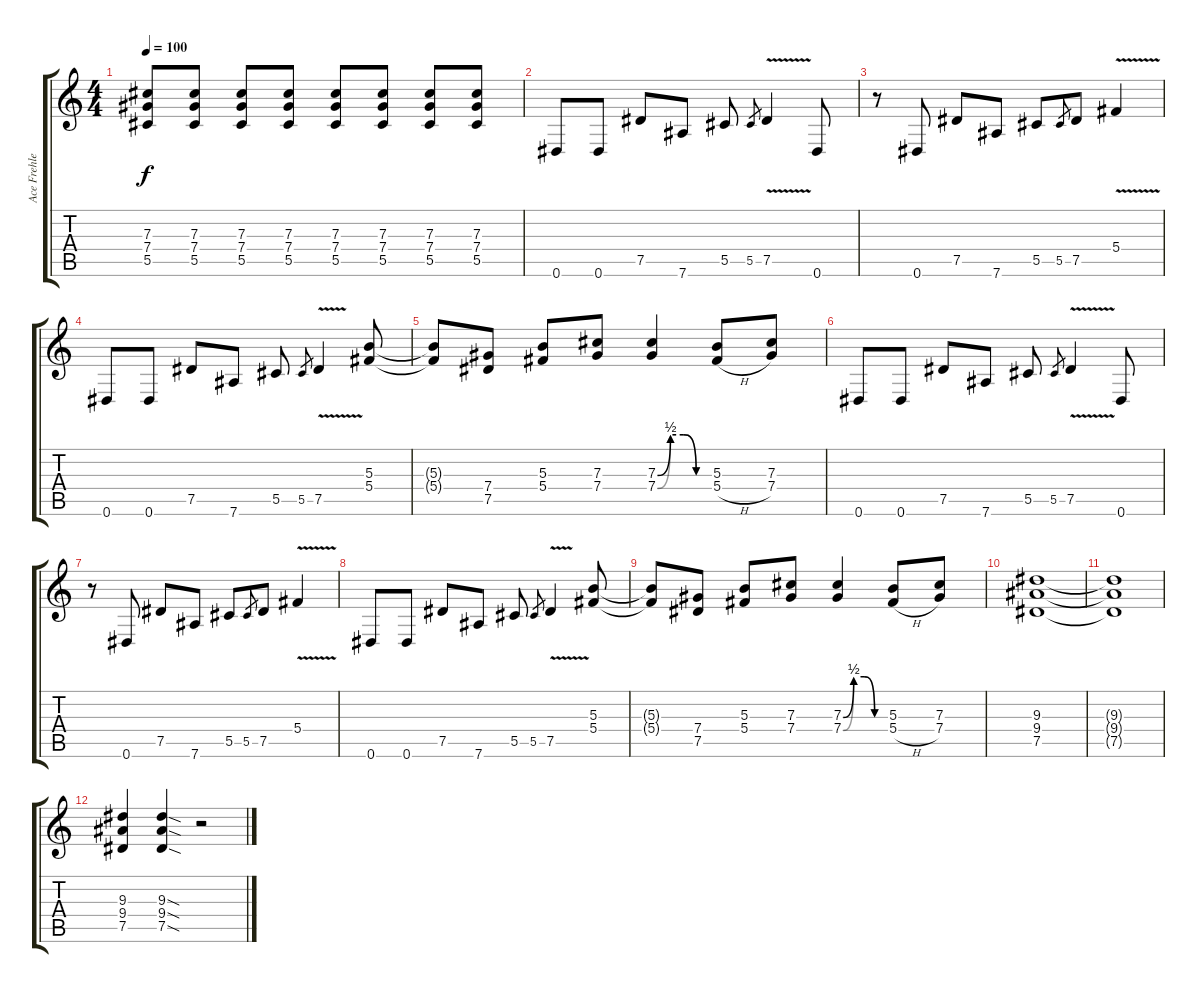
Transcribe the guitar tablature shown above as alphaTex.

\track ("Ace Frehley" "Ace Frehle") {instrument overdrivenguitar}
\staff {score tabs}
\tuning (Eb4 Bb3 Gb3 Db3 Ab2 Eb2) {hide}
\ts (4 4)
\tempo 100
\clef g2
\ks c
(7.3{t} 7.4{t} 5.5{t}).8{dy f} (7.3 7.4 5.5).8 (7.3 7.4 5.5).8 (7.3 7.4 5.5).8 (7.3 7.4 5.5).8 (7.3 7.4 5.5).8 (7.3 7.4 5.5).8 (7.3 7.4 5.5).8 |
0.6.8 0.6.8 7.5.8 7.6.8 5.5.8 5.5.8{gr} 7.5{v}.4 0.6.8 |
r.8 0.6.8 7.5.8 7.6.8 5.5.8 5.5.8{gr} 7.5.8 5.4{v}.4 |
0.6.8 0.6.8 7.5.8 7.6.8 5.5.8 5.5.8{gr} 7.5{v}.4 (5.3 5.4).8 |
(5.3{t} 5.4{t}).8 (7.4 7.5).8 (5.3 5.4).8 (7.3 7.4).8 (7.3{be (custom 0 0 15 2 30 2 45 0 60 0)} 7.4{be (custom 0 0 15 2 30 2 45 0 60 0)}).4 (5.3 5.4{h}).8 (7.3 7.4).8 |
0.6.8 0.6.8 7.5.8 7.6.8 5.5.8 5.5.8{gr} 7.5{v}.4 0.6.8 |
r.8 0.6.8 7.5.8 7.6.8 5.5.8 5.5.8{gr} 7.5.8 5.4{v}.4 |
0.6.8 0.6.8 7.5.8 7.6.8 5.5.8 5.5.8{gr} 7.5{v}.4 (5.3 5.4).8 |
(5.3{t} 5.4{t}).8 (7.4 7.5).8 (5.3 5.4).8 (7.3 7.4).8 (7.3{be (custom 0 0 15 2 30 2 45 0 60 0)} 7.4{be (custom 0 0 15 2 30 2 45 0 60 0)}).4 (5.3 5.4{h}).8 (7.3 7.4).8 |
(9.3 9.4 7.5).1{volume 6} |
(9.3{t} 9.4{t} 7.5{t}).1 |
(9.3 9.4 7.5).4{volume 16} (9.3{sod} 9.4{sod} 7.5{sod}).4 r.2
